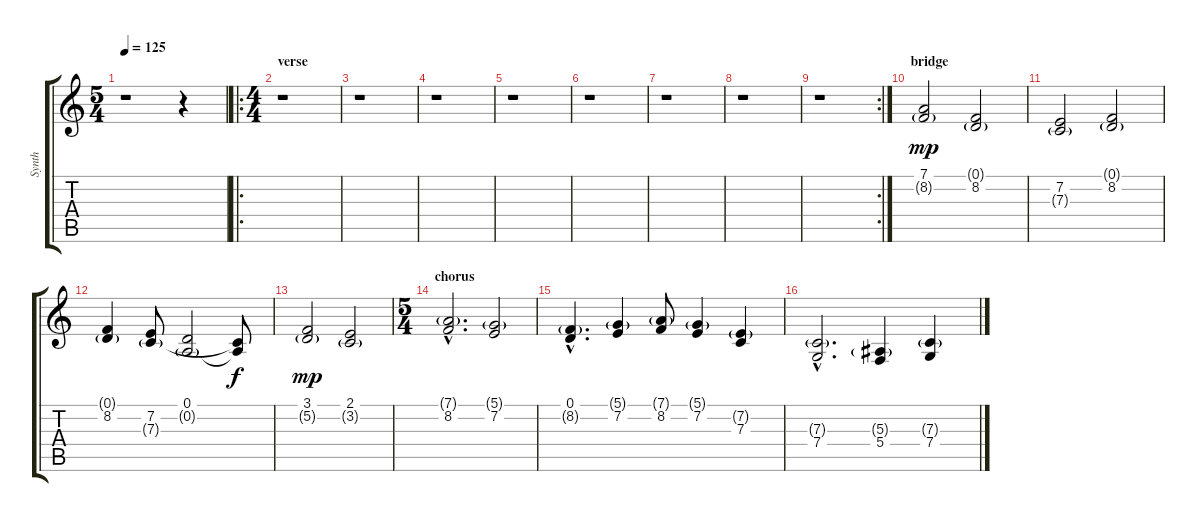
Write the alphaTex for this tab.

\track ("Synth" "Synth") {instrument pad8sweep}
\staff {score tabs}
\tuning (D4 A3 F3 C3 G2 D2) {hide}
\ts (5 4)
\tempo 125
\clef g2
\ks c
r.1{dy mp} r.4 |
\ro
\ts (4 4)
\section ("" "verse")
r.1 |
r.1 |
r.1 |
r.1 |
r.1 |
r.1 |
r.1 |
\rc 2
r.1 |
\section ("" "bridge")
(7.1 8.2{g}).2 (0.1{g} 8.2).2 |
(7.2 7.3{g}).2 (0.1{g} 8.2).2 |
(0.1{g} 8.2).4 (7.2 7.3{g}).8 (0.1 0.2{g}).2 (0.2{t} 7.3{t}).8{dy f} |
(3.1 5.2{g}).2{dy mp} (2.1 3.2{g}).2 |
\ts (5 4)
\section ("" "chorus")
(7.1{g hac} 8.2{hac}).2{d} (5.1{g} 7.2).2 |
(0.1{hac} 8.2{g hac}).4{d} (5.1{g} 7.2).4 (7.1{g} 8.2).8 (5.1{g} 7.2).4 (7.2{g} 7.3).4 |
(7.3{g hac} 7.4{hac}).2{d} (5.3{g} 5.4).4 (7.3{g} 7.4).4
